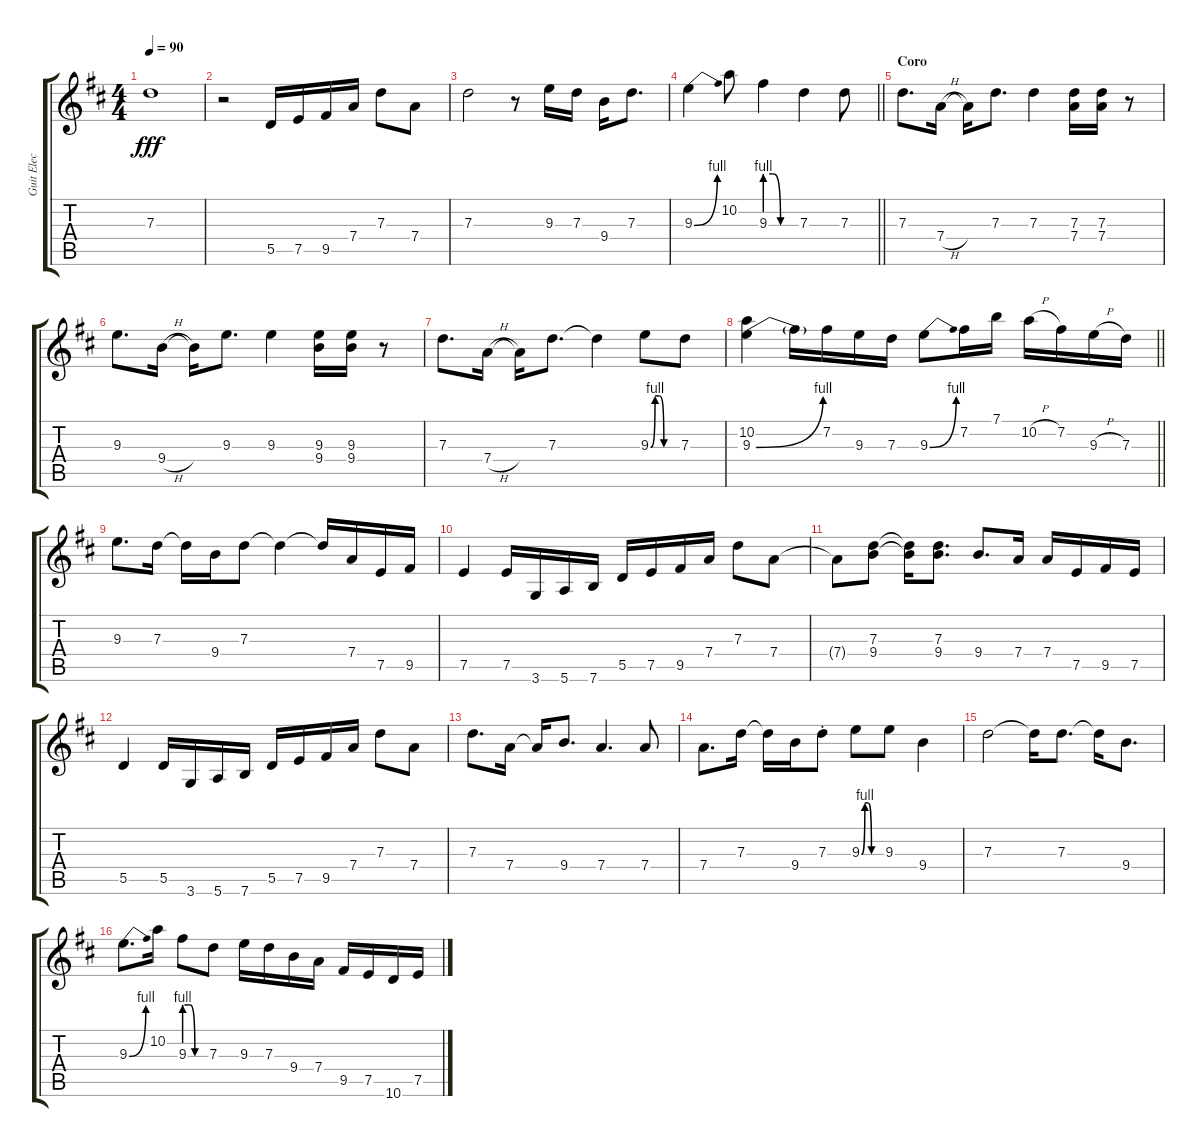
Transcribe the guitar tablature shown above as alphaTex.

\track ("Guit Elec" "Guit Elec") {instrument electricguitarclean}
\staff {score tabs}
\tuning (E4 B3 G3 D3 A2 E2) {hide}
\ts (4 4)
\tempo 90
\clef g2
\ks d
7.3.1{dy fff} |
r.2 5.5.16 7.5.16 9.5.16 7.4.16 7.3.8 7.4.8 |
7.3.2 r.8 9.3.16 7.3.16 9.4.16 7.3.8{d} |
\barLineRight lightlight
9.3{be (bend 0 0 60 4)}.4 10.2.8 9.3{be (custom 0 4 15 4 30 0 60 0)}.4 7.3.4 7.3.8 |
\section ("" "Coro")
7.3.8{d} 7.4{h}.16 7.4{t}.16 7.3.8{d} 7.3.4 (7.3 7.4).16 (7.3 7.4).16 r.8 |
9.3.8{d} 9.4{h}.16 9.4{t}.16 9.3.8{d} 9.3.4 (9.3 9.4).16 (9.3 9.4).16 r.8 |
7.3.8{d} 7.4{h}.16 7.4{t}.16 7.3.8{d} 7.3{t}.4 9.3{be (custom 0 0 10 4 20 4 30 0 60 0)}.8 7.3.8 |
\barLineRight lightlight
(10.2 9.3{be (bend 0 0 60 4)}).4 9.3{t}.16 7.2.16 9.3.16 7.3.16 9.3{be (bend 0 0 60 4)}.8 7.2.16 7.1.16 10.2{h}.16 7.2.16 9.3{h}.16 7.3.16 |
9.3.8{d} 7.3.16 7.3{t}.16 9.4.16 7.3.8 7.3{t}.4 7.3{t}.16 7.4.16 7.5.16 9.5.16 |
7.5.4 7.5.16 3.6.16 5.6.16 7.6.16 5.5.16 7.5.16 9.5.16 7.4.16 7.3.8 7.4.8 |
7.4{t}.8 (7.3 9.4).8 (7.3{t} 9.4{t}).16 (7.3 9.4).8{d} 9.4.8{d} 7.4.16 7.4.16 7.5.16 9.5.16 7.5.16 |
5.5.4 5.5.16 3.6.16 5.6.16 7.6.16 5.5.16 7.5.16 9.5.16 7.4.16 7.3.8 7.4.8 |
7.3.8{d} 7.4.16 7.4{t}.16 9.4.8{d} 7.4.4{d} 7.4.8 |
7.4.8{d} 7.3.16 7.3{t}.16 9.4.16 7.3{st}.8 9.3{be (custom 0 0 10 4 20 4 30 0 60 0)}.8 9.3.8 9.4.4 |
7.3.2 7.3{t}.16 7.3.8{d} 7.3{t}.16 9.4.8{d} |
9.3{be (bend 0 0 60 4)}.8{d} 10.2.16 9.3{be (custom 0 4 15 4 30 0 60 0)}.8 7.3.8 9.3.16 7.3.16 9.4.16 7.4.16 9.5.16 7.5.16 10.6.16 7.5.16
